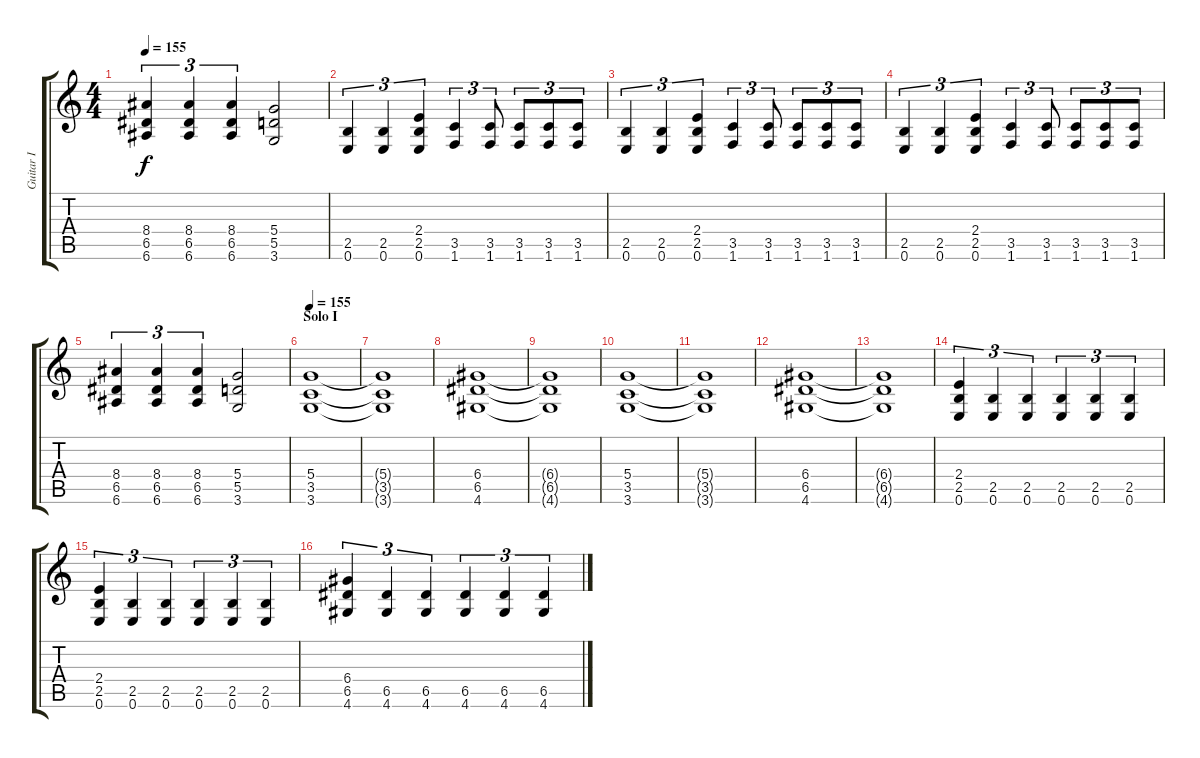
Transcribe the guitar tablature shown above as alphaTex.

\track ("Guitar I" "Guitar I") {instrument distortionguitar}
\staff {score tabs}
\tuning (E4 B3 G3 D3 A2 E2) {hide}
\ts (4 4)
\tempo 155
\clef g2
\ks c
(8.4 6.5 6.6).4{tu (3 2) dy f} (8.4 6.5 6.6).4{tu (3 2)} (8.4 6.5 6.6).4{tu (3 2)} (5.4 5.5 3.6).2 |
(2.5 0.6).4{tu (3 2)} (2.5 0.6).4{tu (3 2)} (2.4 2.5 0.6).4{tu (3 2)} (3.5 1.6).4{tu (3 2)} (3.5 1.6).8{tu (3 2)} (3.5 1.6).8{tu (3 2)} (3.5 1.6).8{tu (3 2)} (3.5 1.6).8{tu (3 2)} |
(2.5 0.6).4{tu (3 2)} (2.5 0.6).4{tu (3 2)} (2.4 2.5 0.6).4{tu (3 2)} (3.5 1.6).4{tu (3 2)} (3.5 1.6).8{tu (3 2)} (3.5 1.6).8{tu (3 2)} (3.5 1.6).8{tu (3 2)} (3.5 1.6).8{tu (3 2)} |
(2.5 0.6).4{tu (3 2)} (2.5 0.6).4{tu (3 2)} (2.4 2.5 0.6).4{tu (3 2)} (3.5 1.6).4{tu (3 2)} (3.5 1.6).8{tu (3 2)} (3.5 1.6).8{tu (3 2)} (3.5 1.6).8{tu (3 2)} (3.5 1.6).8{tu (3 2)} |
(8.4 6.5 6.6).4{tu (3 2)} (8.4 6.5 6.6).4{tu (3 2)} (8.4 6.5 6.6).4{tu (3 2)} (5.4 5.5 3.6).2 |
\section ("" "Solo I")
\tempo 155
(5.4 3.5 3.6).1 |
(5.4{t} 3.5{t} 3.6{t}).1 |
(6.4 6.5 4.6).1 |
(6.4{t} 6.5{t} 4.6{t}).1 |
(5.4 3.5 3.6).1 |
(5.4{t} 3.5{t} 3.6{t}).1 |
(6.4 6.5 4.6).1 |
(6.4{t} 6.5{t} 4.6{t}).1 |
(2.4 2.5 0.6).4{tu (3 2)} (2.5 0.6).4{tu (3 2)} (2.5 0.6).4{tu (3 2)} (2.5 0.6).4{tu (3 2)} (2.5 0.6).4{tu (3 2)} (2.5 0.6).4{tu (3 2)} |
(2.4 2.5 0.6).4{tu (3 2)} (2.5 0.6).4{tu (3 2)} (2.5 0.6).4{tu (3 2)} (2.5 0.6).4{tu (3 2)} (2.5 0.6).4{tu (3 2)} (2.5 0.6).4{tu (3 2)} |
(6.4 6.5 4.6).4{tu (3 2)} (6.5 4.6).4{tu (3 2)} (6.5 4.6).4{tu (3 2)} (6.5 4.6).4{tu (3 2)} (6.5 4.6).4{tu (3 2)} (6.5 4.6).4{tu (3 2)}
